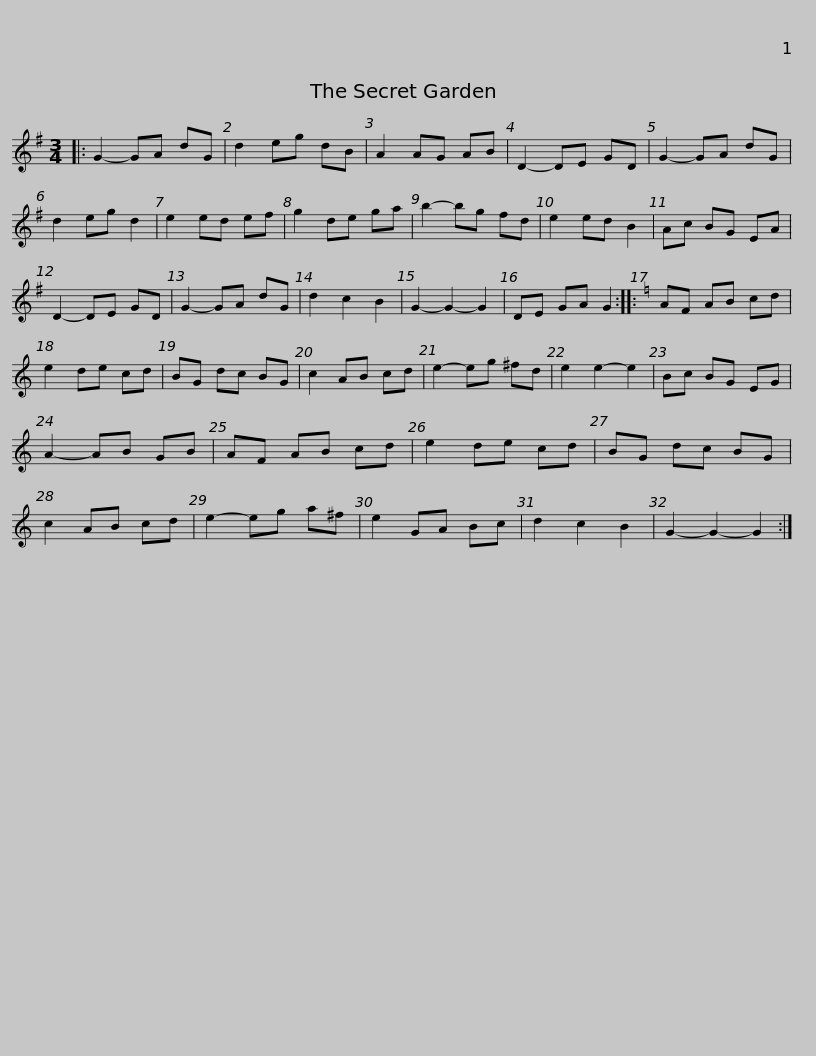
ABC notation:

X:1
L:1/8
M:3/4
I:linebreak $
K:G
V:1 treble
V:1
|: G2- GA dG | d2 eg dB | A2 AG AB | D2- DE GD | G2- GA dG | %5
 d2 eg d2 | e2 ed ef | g2 de ga |$ b2- bg fd | e2 ed B2 | %10
 Ac BG EA | D2- DE GD | G2- GA dG | d2 c2 B2 | G2- G2- G2 | %15
 DE GA G2 ::$[K:Amin] AF AB cd | e2 de cd | BG dc BG | c2 AB cd | %20
 e2- eg ^fd | e2 e2- e2 | Bc BG EG | A2- AB GB |$ AF AB cd | %25
 e2 de cd | BG dc BG | c2 AB cd | e2- eg a^f | e2 GA Bc | %30
 d2 c2 B2 | G2- G2- G2 :| %32
